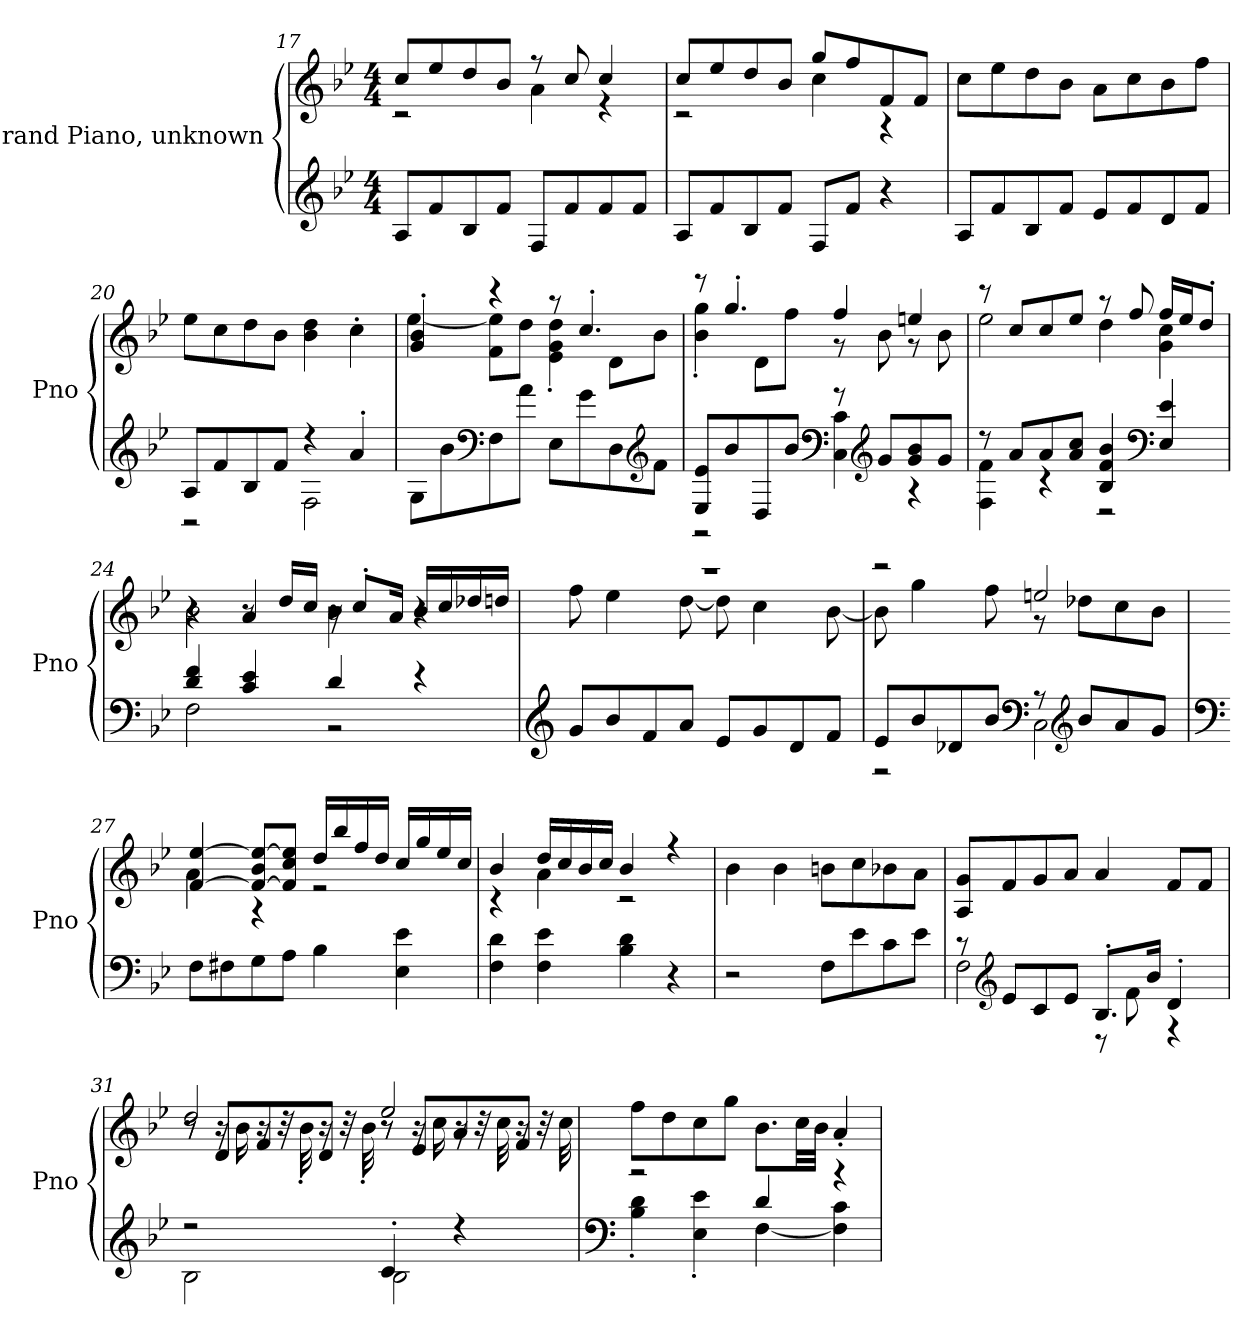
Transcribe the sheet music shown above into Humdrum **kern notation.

**kern	**kern
*part1	*part1
*staff2	*staff1
*I"Grand Piano, unknown	*
*I'Pno	*
*clefG2	*clefG2
*k[b-e-]	*k[b-e-]
*M4/4	*M4/4
=17	=17
*	*^
8A/L	8cc/L	2r
8f/	8ee-/	.
8B-/	8dd/	.
8f/J	8b-/J	.
8F/L	8r	4a\
8f/	8cc/	.
8f/	4cc/	4r
8f/J	.	.
!!LO:LB:g=z	!!
=18	=18	=18
8A/L	8cc/L	2r
8f/	8ee-/	.
8B-/	8dd/	.
8f/J	8b-/J	.
8F/L	8gg/L	4cc\
8f/J	8ff/	.
4r	8f/	4r
.	8f/J	.
*	*v	*v
=19	=19
8A/L	8cc\L
8f/	8ee-\
8B-/	8dd\
8f/J	8b-\J
8e-/L	8a\L
8f/	8cc\
8d/	8b-\
8f/J	8ff\J
=20	=20
*^	*
8A/L	2r	8ee-\L
8f/	.	8cc\
8B-/	.	8dd\
8f/J	.	8b-\J
4r	2F\	4b-\ 4dd\
4a'/	.	4cc'\
*v	*v	*
=21	=21
*	*^
8G\L	4g/' 4b-/'	[4ee-\
8b-\	.	.
*clefF4	*	*
8F\	4r	8f\ 8ee-\]L
8a\J	.	8dd\J
8E-\L	8r	4e-\' 4g\' 4dd\'
8g\	4.cc'/	.
8D\	.	8d\L
*clefG2	*	*
8f\J	.	8b-\J
!!LO:PB:g=z	!!
=22	=22	=22
*^	*	*
8E-/ 8e-/L	2r	8r	4b-\' 4gg\'
8b-/	.	4.gg'/	.
8D/	.	.	8d\L
8b-/J	.	.	8ff\J
*clefF4	*	*	*
8r	4C\ 4c\	4ff/	8r
*clefG2	*	*	*
8g/L	.	.	8b-\
8g/ 8b-/	4r	4een/	8r
8g/J	.	.	8b-\
=23	=23	=23	=23
8r	4F\ 4f\	8r	2ee-\
8a/L	.	8cc/L	.
8a/	4r	8cc/	.
8a/ 8cc/J	.	8ee-/J	.
4B-/ 4f/ 4b-/	2r	8r	4dd\
.	.	8ff/	.
*clefF4	*	*	*
4E-/ 4e-/	.	16ff/LL	4g\ 4cc\
.	.	16ee-/J	.
.	.	8dd'/J	.
=24	=24	=24	=24
*	*	*	*^
4d/ 4f/	2F\	4r	2b-\	4r
4c/ 4e-/	.	8r	.	4a/
.	.	16dd/LL	.	.
.	.	16cc/JJ	.	.
4d/	2r	16r	4b-\	2r
.	.	8cc'/L	.	.
.	.	16a/Jk	.	.
4r	.	16b-/LL	4r	.
.	.	16cc/	.	.
.	.	16dd-X/	.	.
.	.	16ddn/JJ	.	.
*v	*v	*	*	*
*	*v	*v	*v
!!LO:LB:g=z
=25	=25
*clefG2	*
*	*^
8g/L	1r	8ff\
8b-/	.	4ee-\
8f/	.	.
8a/J	.	[8dd\
8e-/L	.	8dd\]
8g/	.	4cc\
8d/	.	.
8f/J	.	[8b-\
=26	=26	=26
*^	*	*
8e-/L	2r	2r	8b-\]
8b-/	.	.	4gg\
8d-X/	.	.	.
8b-/J	.	.	8ff\
*clefF4	*	*	*
8r	2C\	2een/	8r
*clefG2	*	*	*
8b-/L	.	.	8dd-X\L
8a/	.	.	8cc\
8g/J	.	.	8b-\J
*v	*v	*	*
=27	=27	=27
*clefF4	*	*
8F\L	[4f/ [4ee-/	4a\
8F#X\	.	.
8G\	8f/_ 8b-/ 8ee-/_L	4r
8A\J	8f/] 8cc/ 8ee-/]J	.
4B-\	16dd/LL	2r
.	16bb-/	.
.	16ff/	.
.	16dd/JJ	.
4E-\ 4e-\	16cc/LL	.
.	16gg/	.
.	16ee-/	.
.	16cc/JJ	.
=28	=28	=28
4F\ 4d\	4b-/	4r
4F\ 4e-\	16dd/LL	4a\
.	16cc/	.
.	16b-/	.
.	16cc/JJ	.
4B-\ 4d\	4b-/	2r
4r	4r	.
*	*v	*v
!!LO:LB:g=z
=29	=29
2r	4b-\
.	4b-\
8F\L	8bn\L
8e-\	8cc\
8c\	8b-X\
8e-\J	8a\J
=30	=30
*^	*
8r	2F\	8A/ 8g/L
*clefG2	*	*
8e-/L	.	8f/
8c/	.	8g/
8e-/J	.	8a/J
8.B-'/L	8r	4a/
.	8f\	.
16b-/Jk	.	.
4d'/	4r	8f/L
.	.	8f/J
=31	=31	=31
*	*	*^
*	*	*	*^
2r	2B-\	2dd/	8r	8r
.	.	.	16r	8d/L
.	.	.	16b-\	.
.	.	.	16r	8f/
.	.	.	32r	.
.	.	.	32b-'\	.
.	.	.	16r	8d/J
.	.	.	32r	.
.	.	.	32b-'\	.
4c'/	2B-\	2ee-/	8r	8r
.	.	.	16r	8e-/L
.	.	.	16cc\	.
4r	.	.	16r	8a/
.	.	.	32r	.
.	.	.	32cc\	.
.	.	.	16r	8f/J
.	.	.	32r	.
.	.	.	32cc\	.
*	*	*v	*v	*v
!!LO:LB:g=z
=32	=32	=32
*clefF4	*	*
2r	4B-\' 4d\'	8ff\L
.	.	8dd\
.	4E-\' 4e-\'	8cc\
.	.	8gg\J
4d/	[4F\	8.b-\L
.	.	32cc\LL
.	.	32b-\JJJ
4r	4F\] 4c\	4a'/
*v	*v	*
=	=
*-	*-
